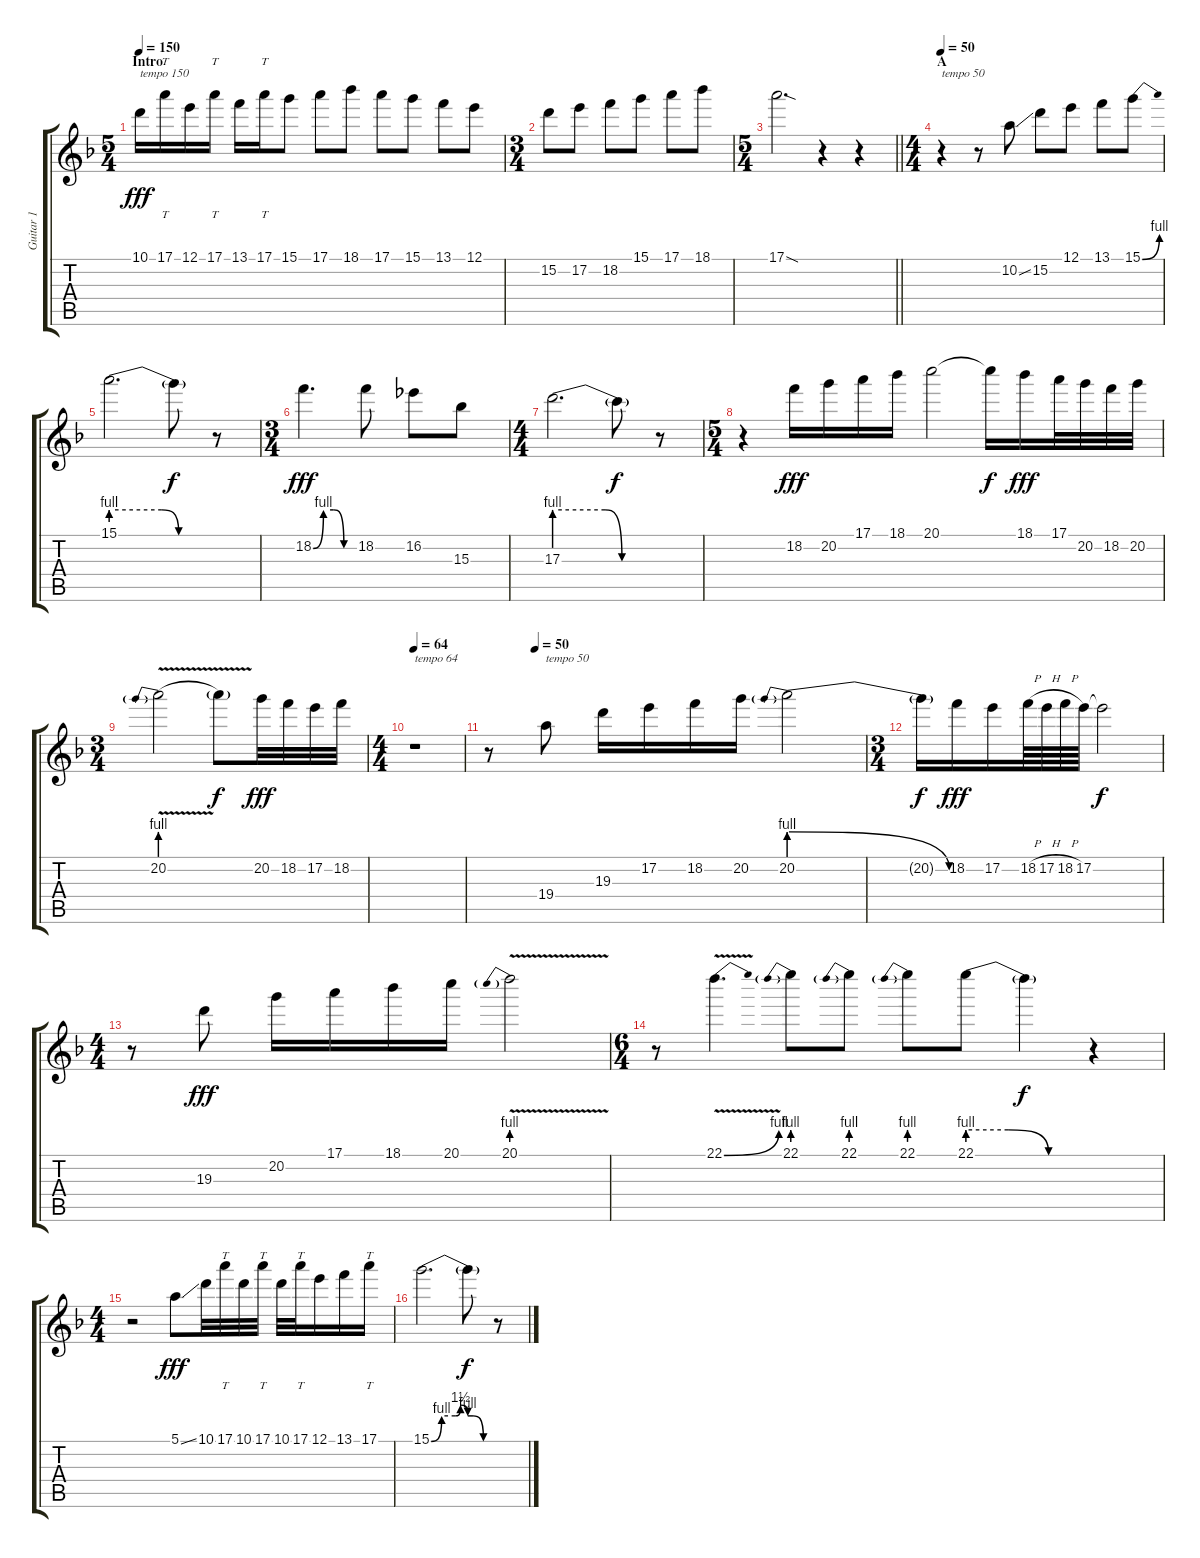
\track ("Guitar 1" "Guitar 1") {instrument overdrivenguitar}
\staff {score tabs}
\tuning (E4 B3 G3 D3 A2 E2) {hide}
\ts (5 4)
\section ("" "Intro")
\tempo 150
\clef g2
\ks f
10.1.16{txt "tempo 150" dy fff instrument overdrivenguitar} 17.1.16{tt} 12.1.16 17.1.16{tt} 13.1.16 17.1.16{tt} 15.1.8 17.1.8 18.1.8 17.1.8 15.1.8 13.1.8 12.1.8 |
\ts (3 4)
15.2.8 17.2.8 18.2.8 15.1.8 17.1.8 18.1.8 |
\ts (5 4)
\barLineRight lightlight
17.1{sod}.2{d} r.4 r.4 |
\ts (4 4)
\section ("" "A")
\tempo 50
r.4{txt "tempo 50"} r.8 10.2{ss}.8 15.2.8 12.1.8 13.1.8 15.1{be (bend 0 0 60 4)}.8 |
15.1{be (custom 0 4 30 4 40 0 60 0)}.2{d} 15.1{t}.8{dy f} r.8 |
\ts (3 4)
18.2{be (custom 0 0 15 4 30 4 45 0 60 0)}.4{d dy fff} 18.2.8 16.2.8 15.3.8 |
\ts (4 4)
17.3{be (custom 0 4 30 4 40 0 60 0)}.2{d} 17.3{t}.8{dy f} r.8 |
\ts (5 4)
r.4 18.2.16{dy fff} 20.2.16 17.1.16 18.1.16 20.1.2 20.1{t}.16{dy f} 18.1.16{dy fff} 17.1.32 20.2.32 18.2.32 20.2.32 |
\ts (3 4)
20.2{be (prebend 0 4 60 4) v}.2 20.2{t}.8{dy f} 20.2.32{dy fff} 18.2.32 17.2.32 18.2.32 |
\ts (4 4)
\tempo 64
r.1{txt "tempo 64"} |
\tempo (50 0.125)
r.8 19.4.8{txt "tempo 50"} 19.3.16 17.2.16 18.2.16 20.2.16 20.2{be (prebendrelease 0 4 60 0)}.2 |
\ts (3 4)
20.2{t}.16{dy f} 18.2.16{dy fff} 17.2.16 18.2{h}.64 17.2{h}.64 18.2{h}.64 17.2.64 17.2{t}.2{dy f} |
\ts (4 4)
r.8 19.3.8{dy fff} 20.2.16 17.1.16 18.1.16 20.1.16 20.1{be (prebend 0 4 60 4) v}.2 |
\ts (6 4)
r.8 22.1{be (bend 0 0 60 4) v}.4{d} 22.1{be (prebend 0 4 60 4)}.8 22.1{be (prebend 0 4 60 4)}.8 22.1{be (prebend 0 4 60 4)}.8 22.1{be (custom 0 4 20 4 40 0 60 0)}.8 22.1{t}.4{dy f} r.4 |
\ts (4 4)
r.2 5.1{ss}.8{dy fff} 10.1.32 17.1.32{tt} 10.1.32 17.1.32{tt} 10.1.32 17.1.32{tt} 12.1.16 13.1.16 17.1.16{tt} |
15.1{be (custom 0 0 10 4 23 4 28 6 35 4 40 4 50 0 60 0)}.2{d} 15.1{t}.8{dy f} r.8
